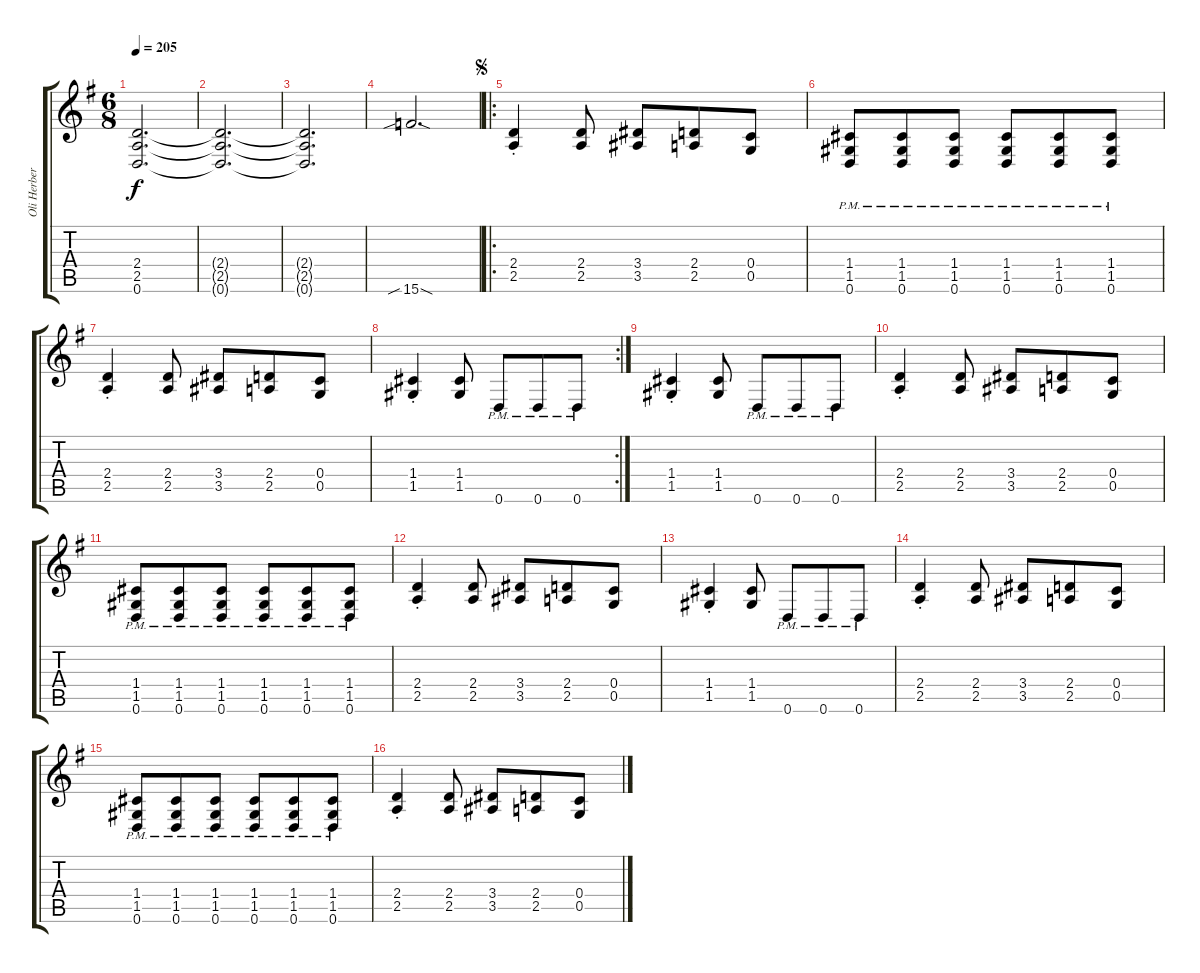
\track ("Oli Herbert" "Oli Herber") {instrument distortionguitar}
\staff {score tabs}
\tuning (D4 A3 F3 C3 G2 D2) {hide}
\ts (6 8)
\tempo 205
\clef g2
\ks g
(2.4 2.5 0.6).2{d dy f} |
(2.4{t} 2.5{t} 0.6{t}).2{d} |
(2.4{t} 2.5{t} 0.6{t}).2{d} |
15.6{sib sod}.2{d} |
\ro
\jump segno
(2.4{st} 2.5{st}).4 (2.4 2.5).8 (3.4 3.5).8 (2.4 2.5).8 (0.4 0.5).8 |
(1.4{pm} 1.5{pm} 0.6{pm}).8 (1.4{pm} 1.5{pm} 0.6{pm}).8 (1.4{pm} 1.5{pm} 0.6{pm}).8 (1.4{pm} 1.5{pm} 0.6{pm}).8 (1.4{pm} 1.5{pm} 0.6{pm}).8 (1.4{pm} 1.5{pm} 0.6{pm}).8 |
(2.4{st} 2.5{st}).4 (2.4 2.5).8 (3.4 3.5).8 (2.4 2.5).8 (0.4 0.5).8 |
\rc 2
(1.4{st} 1.5{st}).4 (1.4 1.5).8 0.6{pm}.8 0.6{pm}.8 0.6{pm}.8 |
(1.4{st} 1.5{st}).4 (1.4 1.5).8 0.6{pm}.8 0.6{pm}.8 0.6{pm}.8 |
(2.4{st} 2.5{st}).4 (2.4 2.5).8 (3.4 3.5).8 (2.4 2.5).8 (0.4 0.5).8 |
(1.4{pm} 1.5{pm} 0.6{pm}).8 (1.4{pm} 1.5{pm} 0.6{pm}).8 (1.4{pm} 1.5{pm} 0.6{pm}).8 (1.4{pm} 1.5{pm} 0.6{pm}).8 (1.4{pm} 1.5{pm} 0.6{pm}).8 (1.4{pm} 1.5{pm} 0.6{pm}).8 |
(2.4{st} 2.5{st}).4 (2.4 2.5).8 (3.4 3.5).8 (2.4 2.5).8 (0.4 0.5).8 |
(1.4{st} 1.5{st}).4 (1.4 1.5).8 0.6{pm}.8 0.6{pm}.8 0.6{pm}.8 |
(2.4{st} 2.5{st}).4 (2.4 2.5).8 (3.4 3.5).8 (2.4 2.5).8 (0.4 0.5).8 |
(1.4{pm} 1.5{pm} 0.6{pm}).8 (1.4{pm} 1.5{pm} 0.6{pm}).8 (1.4{pm} 1.5{pm} 0.6{pm}).8 (1.4{pm} 1.5{pm} 0.6{pm}).8 (1.4{pm} 1.5{pm} 0.6{pm}).8 (1.4{pm} 1.5{pm} 0.6{pm}).8 |
(2.4{st} 2.5{st}).4 (2.4 2.5).8 (3.4 3.5).8 (2.4 2.5).8 (0.4 0.5).8
